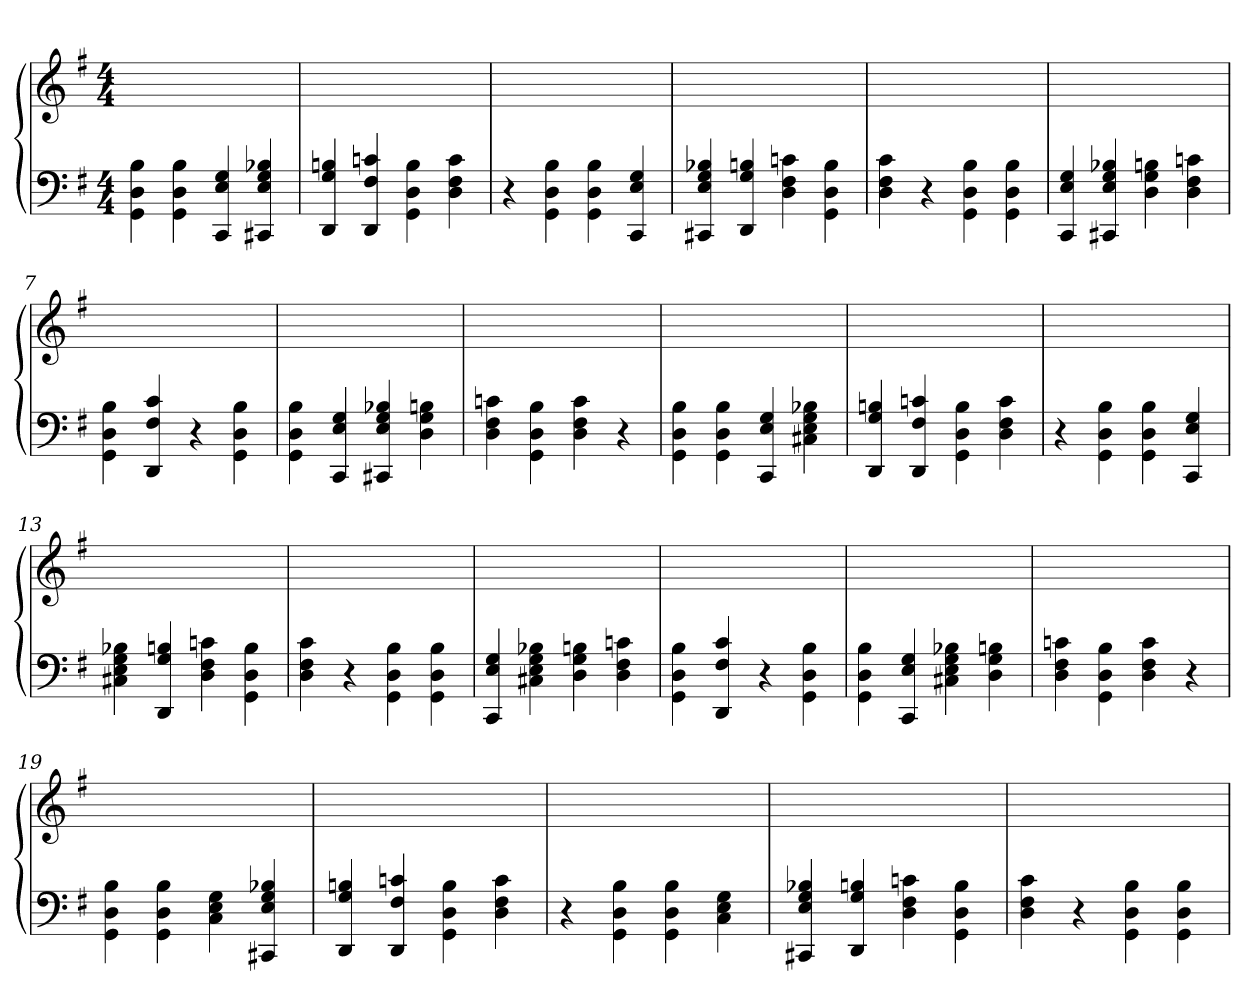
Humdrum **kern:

**kern	**kern
*part2	*part1
*staff2	*staff1
*clefF4	*clefG2
*k[f#]	*k[f#]
*G:	*G:
*M4/4	*M4/4
*MM60	*MM60
=1	=1
4GG 4D 4B	1ryy
4GG 4D 4B	.
4CC 4E 4G	.
4CC#X 4E 4G 4B-X	.
=2	=2
4DD 4G 4Bn	1ryy
4DD 4F# 4cn	.
4GG 4D 4B	.
4D 4F# 4c	.
=3	=3
4r	1ryy
4GG 4D 4B	.
4GG 4D 4B	.
4CC 4E 4G	.
=4	=4
4CC#X 4E 4G 4B-X	1ryy
4DD 4G 4Bn	.
4D 4F# 4cn	.
4GG 4D 4B	.
=5	=5
4D 4F# 4c	1ryy
4r	.
4GG 4D 4B	.
4GG 4D 4B	.
=6	=6
4CC 4E 4G	1ryy
4CC#X 4E 4G 4B-X	.
4D 4G 4Bn	.
4D 4F# 4cn	.
=7	=7
4GG 4D 4B	1ryy
4DD 4F# 4c	.
4r	.
4GG 4D 4B	.
=8	=8
4GG 4D 4B	1ryy
4CC 4E 4G	.
4CC#X 4E 4G 4B-X	.
4D 4G 4Bn	.
=9	=9
4D 4F# 4cn	1ryy
4GG 4D 4B	.
4D 4F# 4c	.
4r	.
=10	=10
4GG 4D 4B	1ryy
4GG 4D 4B	.
4CC 4E 4G	.
4C#X 4E 4G 4B-X	.
=11	=11
4DD 4G 4Bn	1ryy
4DD 4F# 4cn	.
4GG 4D 4B	.
4D 4F# 4c	.
=12	=12
4r	1ryy
4GG 4D 4B	.
4GG 4D 4B	.
4CC 4E 4G	.
=13	=13
4C#X 4E 4G 4B-X	1ryy
4DD 4G 4Bn	.
4D 4F# 4cn	.
4GG 4D 4B	.
=14	=14
4D 4F# 4c	1ryy
4r	.
4GG 4D 4B	.
4GG 4D 4B	.
=15	=15
4CC 4E 4G	1ryy
4C#X 4E 4G 4B-X	.
4D 4G 4Bn	.
4D 4F# 4cn	.
=16	=16
4GG 4D 4B	1ryy
4DD 4F# 4c	.
4r	.
4GG 4D 4B	.
=17	=17
4GG 4D 4B	1ryy
4CC 4E 4G	.
4C#X 4E 4G 4B-X	.
4D 4G 4Bn	.
=18	=18
4D 4F# 4cn	1ryy
4GG 4D 4B	.
4D 4F# 4c	.
4r	.
=19	=19
4GG 4D 4B	1ryy
4GG 4D 4B	.
4C 4E 4G	.
4CC#X 4E 4G 4B-X	.
=20	=20
4DD 4G 4Bn	1ryy
4DD 4F# 4cn	.
4GG 4D 4B	.
4D 4F# 4c	.
=21	=21
4r	1ryy
4GG 4D 4B	.
4GG 4D 4B	.
4C 4E 4G	.
=22	=22
4CC#X 4E 4G 4B-X	1ryy
4DD 4G 4Bn	.
4D 4F# 4cn	.
4GG 4D 4B	.
=23	=23
4D 4F# 4c	1ryy
4r	.
4GG 4D 4B	.
4GG 4D 4B	.
=	=
*-	*-
